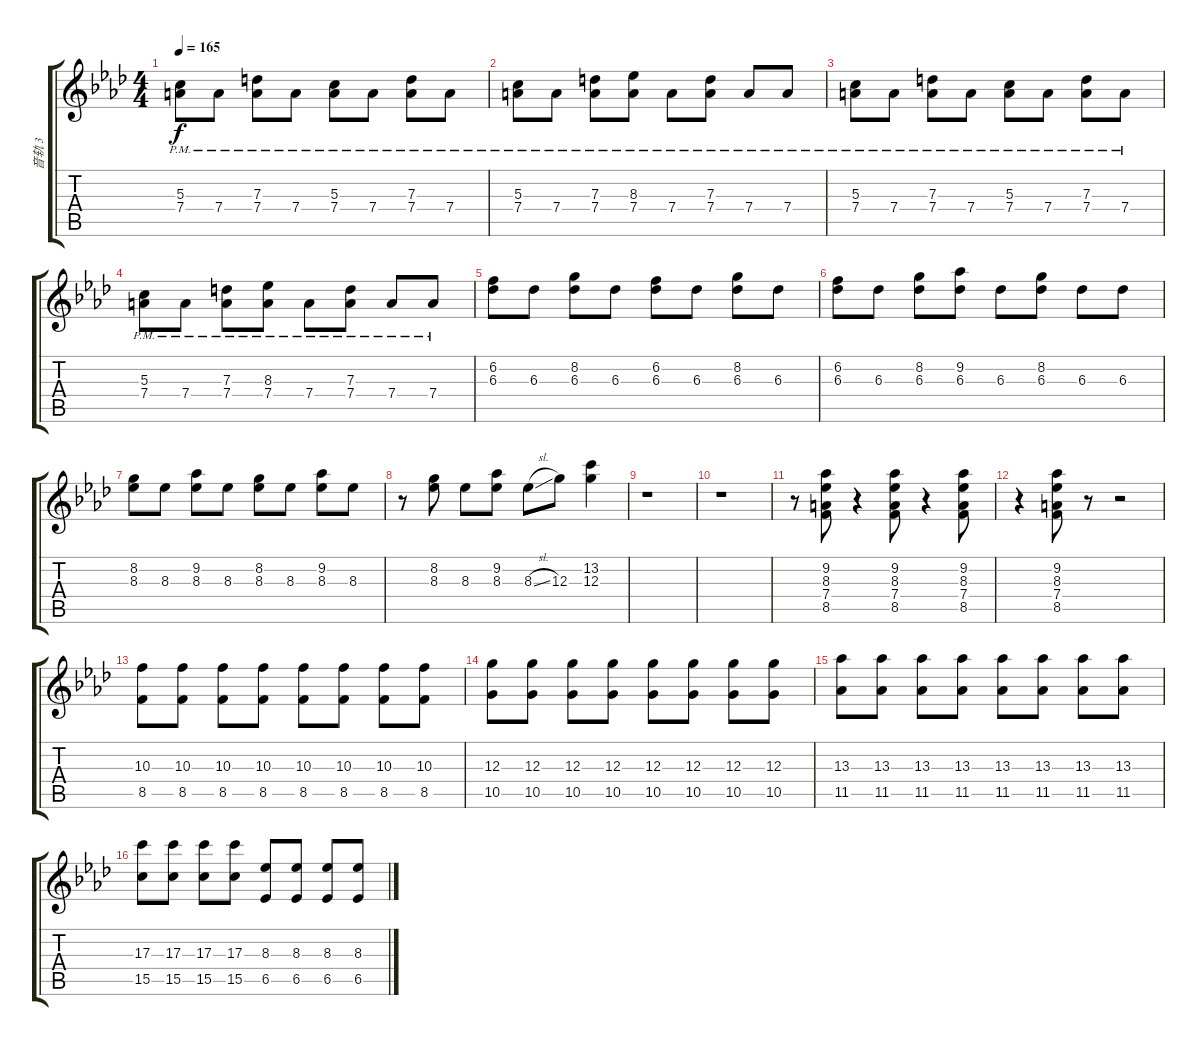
\track ("音轨 3" "音轨 3") {instrument distortionguitar}
\staff {score tabs}
\tuning (E4 B3 G3 D3 A2 E2) {hide}
\ts (4 4)
\tempo 165
\clef g2
\ks ab
(5.3{pm} 7.4{pm}).8{dy f} 7.4{pm}.8 (7.3{pm} 7.4{pm}).8 7.4{pm}.8 (5.3{pm} 7.4{pm}).8 7.4{pm}.8 (7.3{pm} 7.4{pm}).8 7.4{pm}.8 |
(5.3{pm} 7.4{pm}).8 7.4{pm}.8 (7.3{pm} 7.4{pm}).8 (8.3{pm} 7.4{pm}).8 7.4{pm}.8 (7.3{pm} 7.4{pm}).8 7.4{pm}.8 7.4{pm}.8 |
(5.3{pm} 7.4{pm}).8 7.4{pm}.8 (7.3{pm} 7.4{pm}).8 7.4{pm}.8 (5.3{pm} 7.4{pm}).8 7.4{pm}.8 (7.3{pm} 7.4{pm}).8 7.4{pm}.8 |
(5.3{pm} 7.4{pm}).8 7.4{pm}.8 (7.3{pm} 7.4{pm}).8 (8.3{pm} 7.4{pm}).8 7.4{pm}.8 (7.3{pm} 7.4{pm}).8 7.4{pm}.8 7.4{pm}.8 |
(6.2 6.3).8 6.3.8 (8.2 6.3).8 6.3.8 (6.2 6.3).8 6.3.8 (8.2 6.3).8 6.3.8 |
(6.2 6.3).8 6.3.8 (8.2 6.3).8 (9.2 6.3).8 6.3.8 (8.2 6.3).8 6.3.8 6.3.8 |
(8.2 8.3).8 8.3.8 (9.2 8.3).8 8.3.8 (8.2 8.3).8 8.3.8 (9.2 8.3).8 8.3.8 |
r.8 (8.2 8.3).8 8.3.8 (9.2 8.3).8 8.3{sl}.8 12.3.8 (13.2 12.3).4 |
r.1 |
r.1 |
r.8 (9.2 8.3 7.4 8.5).8 r.4 (9.2 8.3 7.4 8.5).8 r.4 (9.2 8.3 7.4 8.5).8 |
r.4 (9.2 8.3 7.4 8.5).8 r.8 r.2 |
(10.3 8.5).8 (10.3 8.5).8 (10.3 8.5).8 (10.3 8.5).8 (10.3 8.5).8 (10.3 8.5).8 (10.3 8.5).8 (10.3 8.5).8 |
(12.3 10.5).8 (12.3 10.5).8 (12.3 10.5).8 (12.3 10.5).8 (12.3 10.5).8 (12.3 10.5).8 (12.3 10.5).8 (12.3 10.5).8 |
(13.3 11.5).8 (13.3 11.5).8 (13.3 11.5).8 (13.3 11.5).8 (13.3 11.5).8 (13.3 11.5).8 (13.3 11.5).8 (13.3 11.5).8 |
(17.3 15.5).8 (17.3 15.5).8 (17.3 15.5).8 (17.3 15.5).8 (8.3 6.5).8 (8.3 6.5).8 (8.3 6.5).8 (8.3 6.5).8
